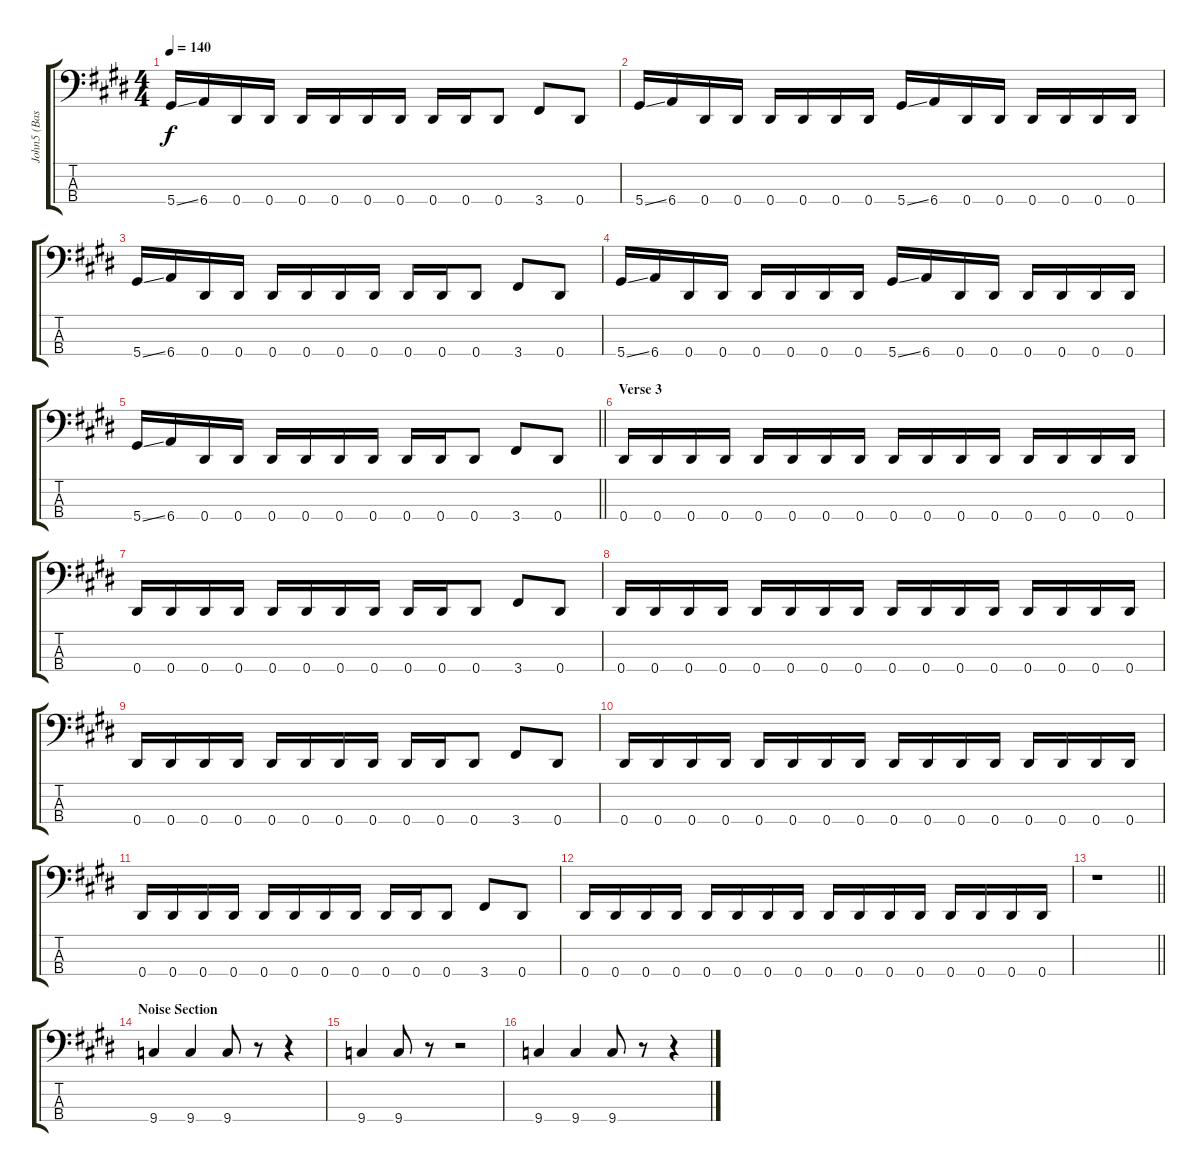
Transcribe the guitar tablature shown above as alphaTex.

\track ("John5 (Bass)" "John5 (Bas") {instrument electricbasspick}
\staff {score tabs}
\tuning (Gb2 Db2 Ab1 Eb1) {hide}
\ts (4 4)
\tempo 140
\clef f4
\ks e
5.4{ss}.16{dy f} 6.4.16 0.4.16 0.4.16 0.4.16 0.4.16 0.4.16 0.4.16 0.4.16 0.4.16 0.4.8 3.4.8 0.4.8 |
5.4{ss}.16 6.4.16 0.4.16 0.4.16 0.4.16 0.4.16 0.4.16 0.4.16 5.4{ss}.16 6.4.16 0.4.16 0.4.16 0.4.16 0.4.16 0.4.16 0.4.16 |
5.4{ss}.16 6.4.16 0.4.16 0.4.16 0.4.16 0.4.16 0.4.16 0.4.16 0.4.16 0.4.16 0.4.8 3.4.8 0.4.8 |
5.4{ss}.16 6.4.16 0.4.16 0.4.16 0.4.16 0.4.16 0.4.16 0.4.16 5.4{ss}.16 6.4.16 0.4.16 0.4.16 0.4.16 0.4.16 0.4.16 0.4.16 |
\barLineRight lightlight
5.4{ss}.16 6.4.16 0.4.16 0.4.16 0.4.16 0.4.16 0.4.16 0.4.16 0.4.16 0.4.16 0.4.8 3.4.8 0.4.8 |
\section ("" "Verse 3")
0.4.16 0.4.16 0.4.16 0.4.16 0.4.16 0.4.16 0.4.16 0.4.16 0.4.16 0.4.16 0.4.16 0.4.16 0.4.16 0.4.16 0.4.16 0.4.16 |
0.4.16 0.4.16 0.4.16 0.4.16 0.4.16 0.4.16 0.4.16 0.4.16 0.4.16 0.4.16 0.4.8 3.4.8 0.4.8 |
0.4.16 0.4.16 0.4.16 0.4.16 0.4.16 0.4.16 0.4.16 0.4.16 0.4.16 0.4.16 0.4.16 0.4.16 0.4.16 0.4.16 0.4.16 0.4.16 |
0.4.16 0.4.16 0.4.16 0.4.16 0.4.16 0.4.16 0.4.16 0.4.16 0.4.16 0.4.16 0.4.8 3.4.8 0.4.8 |
0.4.16 0.4.16 0.4.16 0.4.16 0.4.16 0.4.16 0.4.16 0.4.16 0.4.16 0.4.16 0.4.16 0.4.16 0.4.16 0.4.16 0.4.16 0.4.16 |
0.4.16 0.4.16 0.4.16 0.4.16 0.4.16 0.4.16 0.4.16 0.4.16 0.4.16 0.4.16 0.4.8 3.4.8 0.4.8 |
0.4.16 0.4.16 0.4.16 0.4.16 0.4.16 0.4.16 0.4.16 0.4.16 0.4.16 0.4.16 0.4.16 0.4.16 0.4.16 0.4.16 0.4.16 0.4.16 |
\barLineRight lightlight
r.1 |
\section ("" "Noise Section")
9.4.4 9.4.4 9.4.8 r.8 r.4 |
9.4.4 9.4.8 r.8 r.2 |
9.4.4 9.4.4 9.4.8 r.8 r.4
